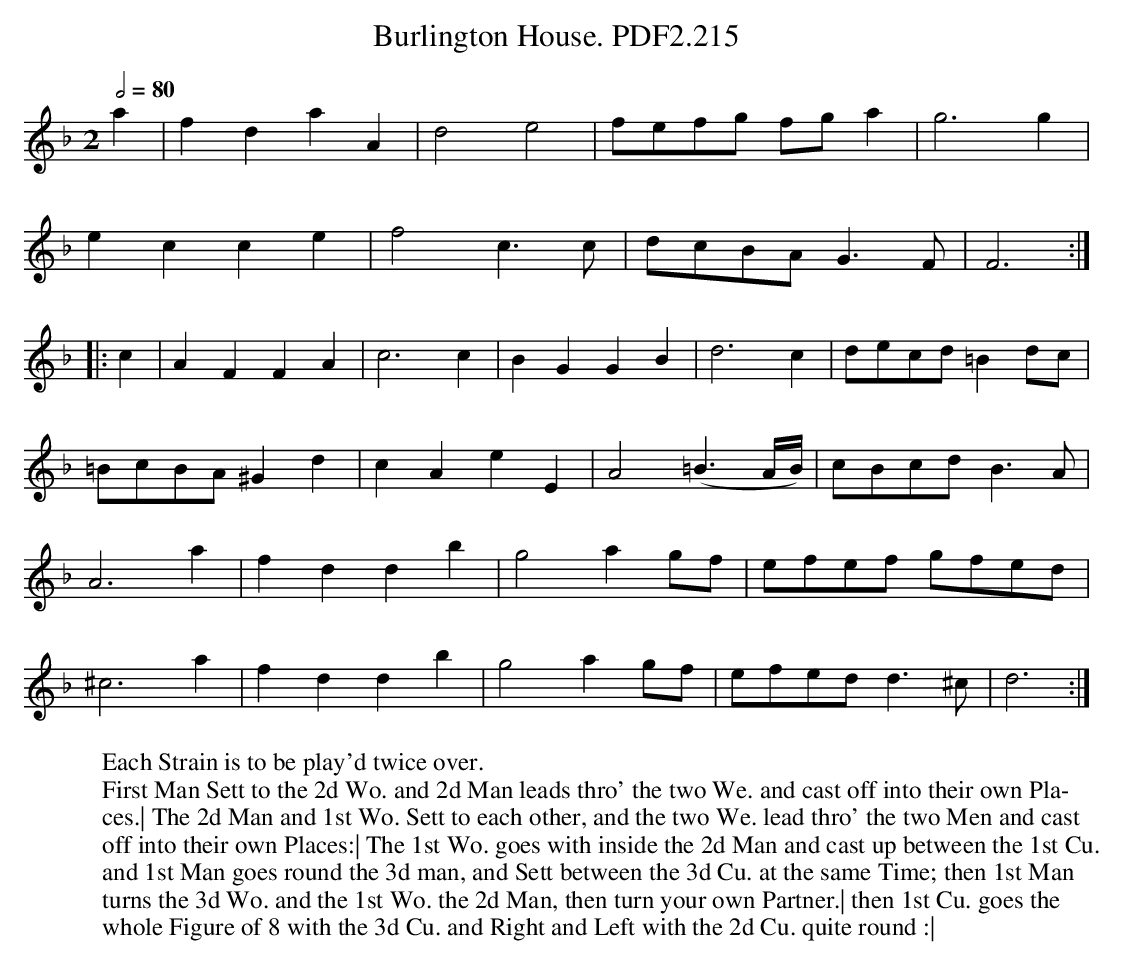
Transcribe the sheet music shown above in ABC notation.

X:1
T:Burlington House. PDF2.215
M:2
L:1/4
Q:1/2=80
K:F
a|fdaA|d2e2|f/e/f/g/ f/g/ a|g3g|
ecce|f2c>c|d/c/B/A/G>F|F3:|
|:c|AFFA|c3c|BGGB|d3c|d/e/c/d/=Bd/c/|
=B/c/B/A/ ^Gd|cAeE|A2(=B3/A//B//)|c/B/c/d/ B>A|
A3a|fddb|g2ag/f/|e/f/e/f/ g/f/e/d/|
^c3a|fddb|g2ag/f/|e/f/e/d/d>^c|d3:|
W:Each Strain is to be play'd twice over.
W:First Man Sett to the 2d Wo. and 2d Man leads thro' the two We. and cast off into their own Pla-
W:ces.| The 2d Man and 1st Wo. Sett to each other, and the two We. lead thro' the two Men and cast
W:off into their own Places:| The 1st Wo. goes with inside the 2d Man and cast up between the 1st Cu.
W:and 1st Man goes round the 3d man, and Sett between the 3d Cu. at the same Time; then 1st Man
W:turns the 3d Wo. and the 1st Wo. the 2d Man, then turn your own Partner.| then 1st Cu. goes the
W:whole Figure of 8 with the 3d Cu. and Right and Left with the 2d Cu. quite round :|
